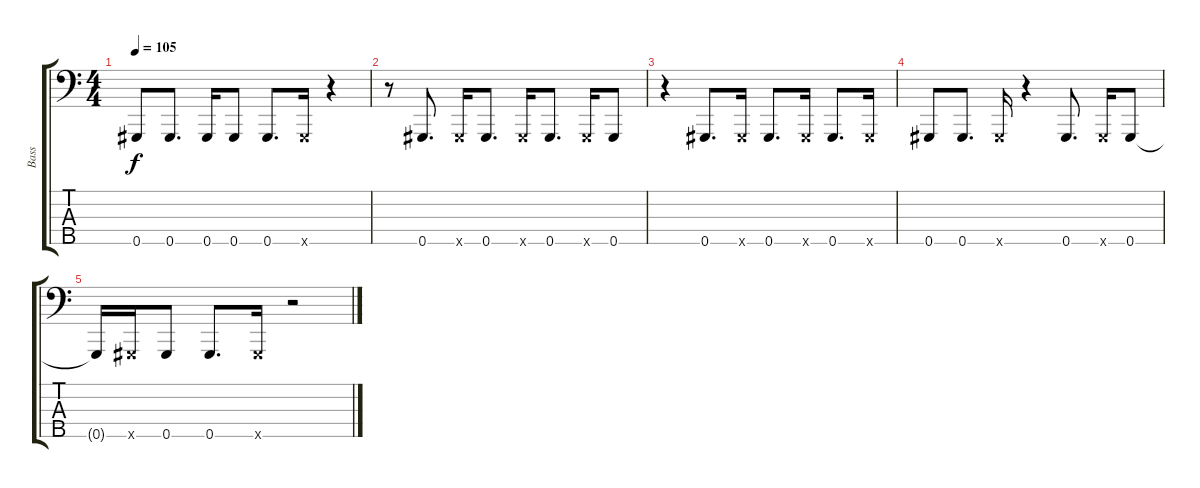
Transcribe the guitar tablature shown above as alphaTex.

\track ("Bass" "Bass") {instrument electricbassfinger}
\staff {score tabs}
\tuning (Gb2 Db2 Ab1 Eb1 Ab0) {hide}
\ts (4 4)
\tempo 105
\clef f4
\ks c
0.5.8{dy f} 0.5.8{d} 0.5.16 0.5.8 0.5.8{d} 0.5{x}.16 r.4 |
r.8 0.5.8{d} 0.5{x}.16 0.5.8{d} 0.5{x}.16 0.5.8{d} 0.5{x}.16 0.5.8 |
r.4 0.5.8{d} 0.5{x}.16 0.5.8{d} 0.5{x}.16 0.5.8{d} 0.5{x}.16 |
0.5.8 0.5.8{d} 0.5{x}.16 r.4 0.5.8{d} 0.5{x}.16 0.5.8 |
0.5{t}.16 0.5{x}.16 0.5.8 0.5.8{d} 0.5{x}.16 r.2
